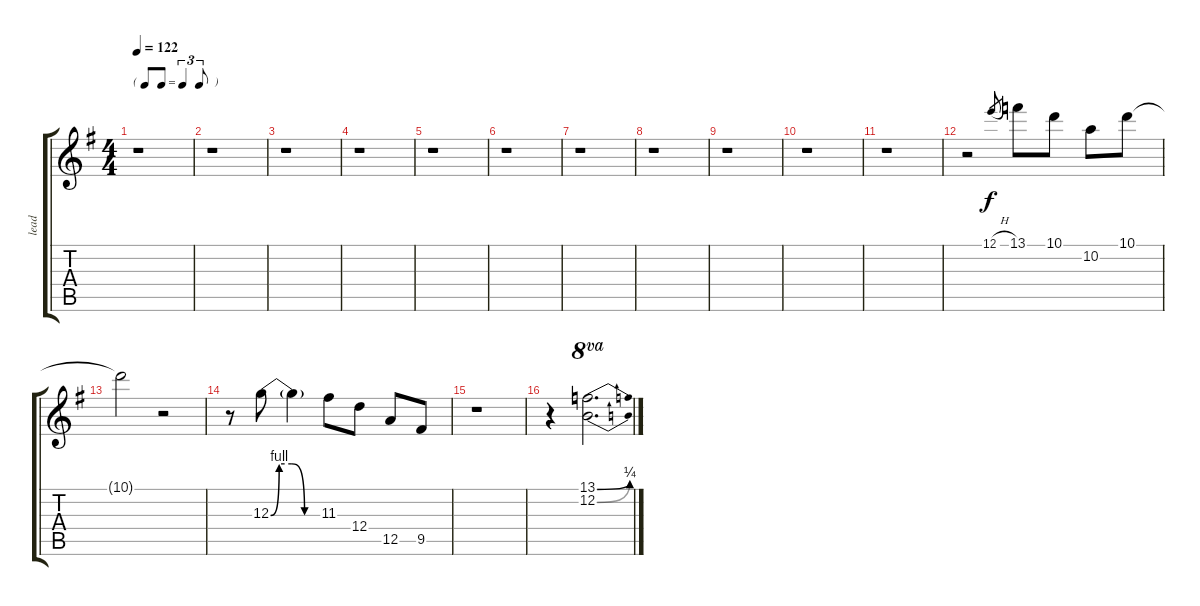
\track ("lead" "lead") {mute instrument distortionguitar}
\staff {score tabs}
\tuning (E4 B3 G3 D3 A2 E2) {hide}
\ts (4 4)
\tf triplet8th
\tempo 122
\clef g2
\ks g
r.1{dy f} |
r.1 |
r.1 |
r.1 |
r.1 |
r.1 |
r.1 |
r.1 |
r.1 |
r.1 |
r.1 |
r.2 12.1{h}.8{gr} 13.1.8 10.1.8 10.2.8 10.1.8 |
10.1{t}.2 r.2 |
r.8 12.3{be (custom 0 0 10 4 25 4 40 0 60 0)}.8 12.3{t}.4 11.3.8 12.4.8 12.5.8 9.5.8 |
r.1 |
r.4 (13.1{be (bend 0 0 60 1)} 12.2{be (bend 0 0 60 1)}).2{d ot 8va}
